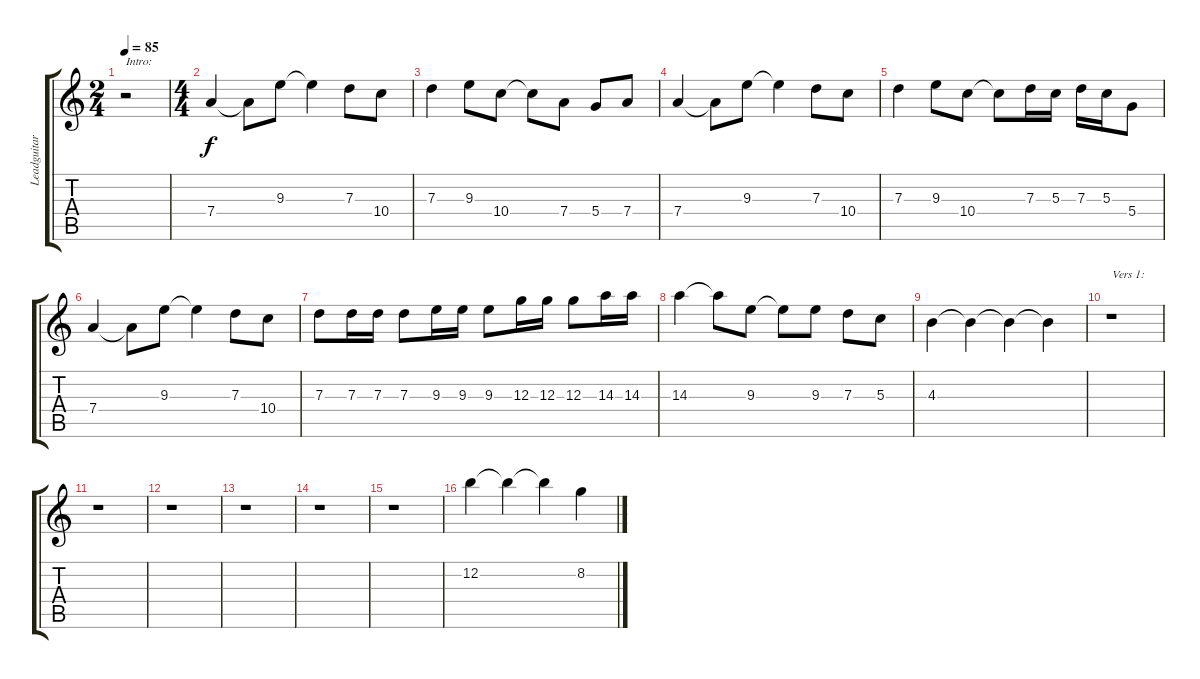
\track ("Leadguitar:" "Leadguitar") {instrument distortionguitar}
\staff {score tabs}
\tuning (E4 B3 G3 D3 A2 E2) {hide}
\ts (2 4)
\tempo 85
\clef g2
\ks c
r.2{txt "Intro:" dy f instrument distortionguitar} |
\ts (4 4)
7.4.4 7.4{t}.8 9.3.8 9.3{t}.4 7.3.8 10.4.8 |
7.3.4 9.3.8 10.4.8 10.4{t}.8 7.4.8 5.4.8 7.4.8 |
7.4.4 7.4{t}.8 9.3.8 9.3{t}.4 7.3.8 10.4.8 |
7.3.4 9.3.8 10.4.8 10.4{t}.8 7.3.16 5.3.16 7.3.16 5.3.16 5.4.8 |
7.4.4 7.4{t}.8 9.3.8 9.3{t}.4 7.3.8 10.4.8 |
7.3.8 7.3.16 7.3.16 7.3.8 9.3.16 9.3.16 9.3.8 12.3.16 12.3.16 12.3.8 14.3.16 14.3.16 |
14.3.4 14.3{t}.8 9.3.8 9.3{t}.8 9.3.8 7.3.8 5.3.8 |
4.3.4 4.3{t}.4 4.3{t}.4 4.3{t}.4 |
r.1{txt "Vers 1:"} |
r.1 |
r.1 |
r.1 |
r.1 |
r.1 |
12.2.4 12.2{t}.4 12.2{t}.4 8.2.4
